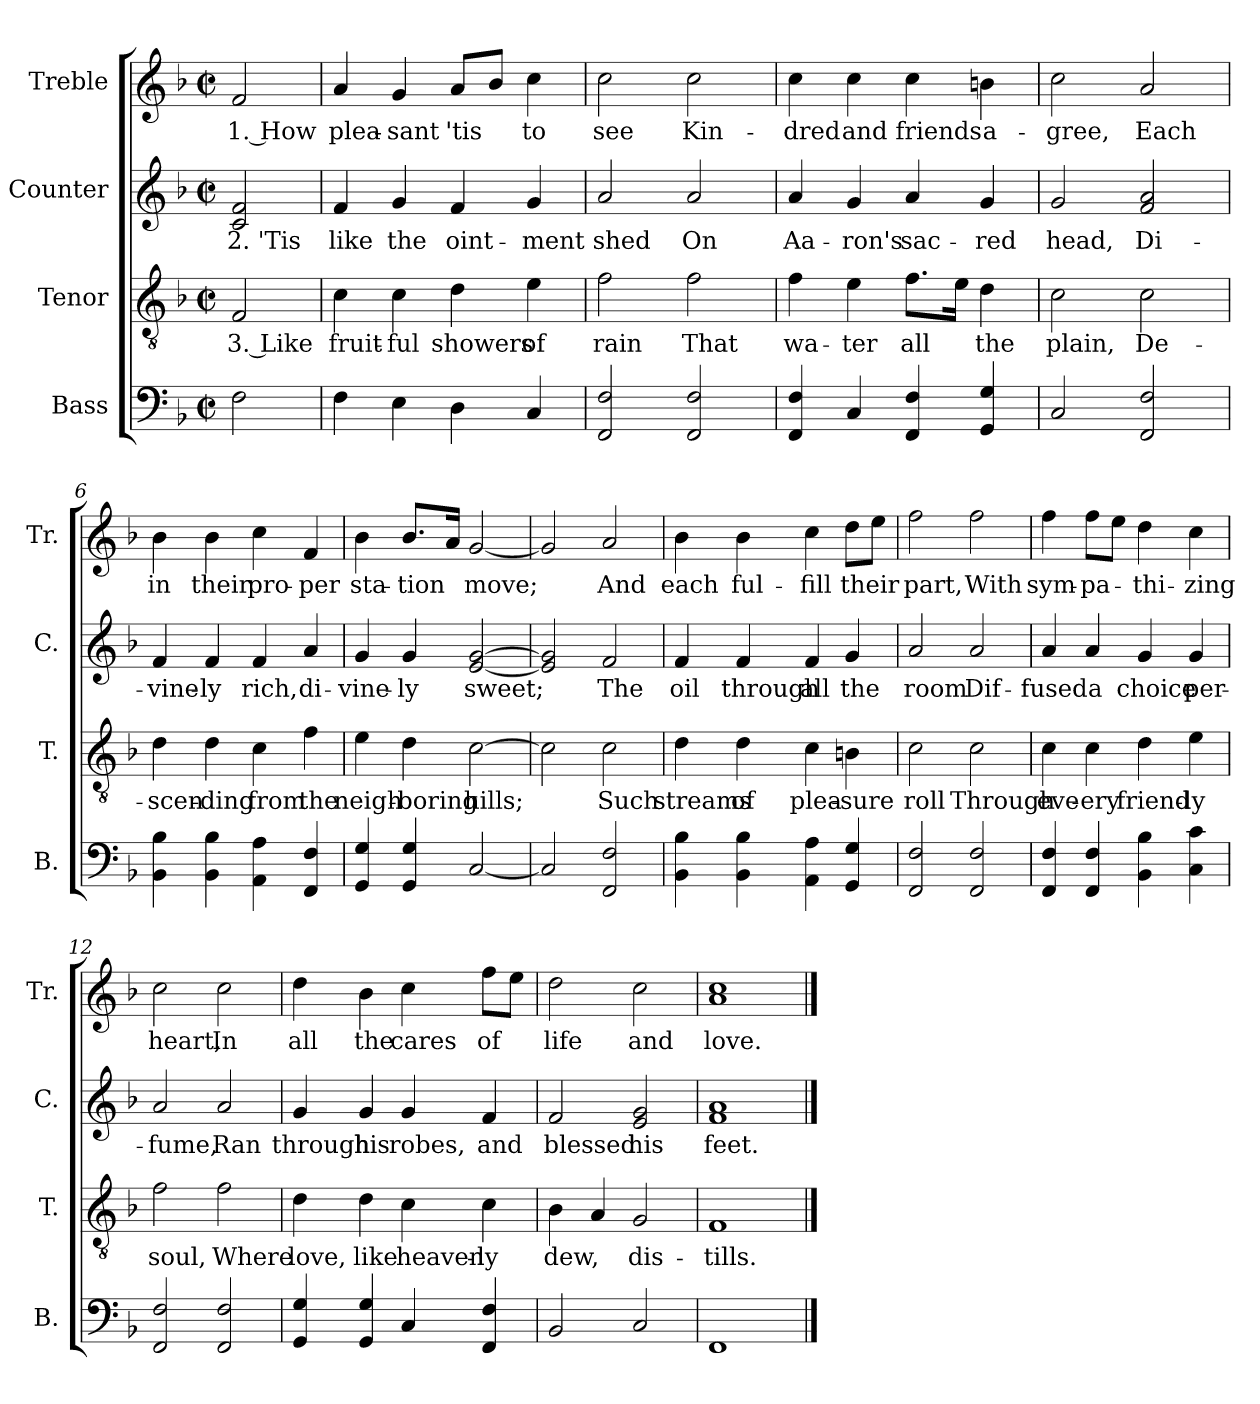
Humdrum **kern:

**kern	**kern	**text	**kern	**text	**kern	**text
*part4	*part3	*part3	*part2	*part2	*part1	*part1
*staff4	*staff3	*staff3	*staff2	*staff2	*staff1	*staff1
*I"Bass	*I"Tenor	*	*I"Counter	*	*I"Treble	*
*I'B.	*I'T.	*	*I'C.	*	*I'Tr.	*
*clefF4	*clefGv2	*	*clefG2	*	*clefG2	*
*k[b-]	*k[b-]	*	*k[b-]	*	*k[b-]	*
*M4/4	*M4/4	*	*M4/4	*	*M4/4	*
*met(c|)	*met(c|)	*	*met(c|)	*	*met(c|)	*
=1	=1	=1	=1	=1	=1	=1
2F\	2F/	3. Like	2c/ 2f/	2. 'Tis	2f/	1. How
=2	=2	=2	=2	=2	=2	=2
4F\	4c\	fruit-	4f/	like	4a/	plea-
4E\	4c\	-ful	4g/	the	4g/	-sant
4D\	4d\	showers	4f/	oint-	8a/L	'tis
.	.	.	.	.	8b-/J	.
4C/	4e\	of	4g/	-ment	4cc\	to
=3	=3	=3	=3	=3	=3	=3
2FF/ 2F/	2f\	rain	2a/	shed	2cc\	see
2FF/ 2F/	2f\	That	2a/	On	2cc\	Kin-
=4	=4	=4	=4	=4	=4	=4
4FF/ 4F/	4f\	wa-	4a/	Aa-	4cc\	-dred
4C/	4e\	-ter	4g/	-ron's	4cc\	and
4FF/ 4F/	8.f\L	all	4a/	sac-	4cc\	friends
.	16e\Jk	.	.	.	.	.
4GG/ 4G/	4d\	the	4g/	-red	4bn\	a-
=5	=5	=5	=5	=5	=5	=5
2C/	2c\	plain,	2g/	head,	2cc\	-gree,
2FF/ 2F/	2c\	De-	2f/ 2a/	Di-	2a/	Each
!!LO:LB:g=z
=6	=6	=6	=6	=6	=6	=6
4BB-\ 4B-\	4d\	-scen-	4f/	-vine-	4b-\	in
4BB-\ 4B-\	4d\	-ding	4f/	-ly	4b-\	their
4AA\ 4A\	4c\	from	4f/	rich,	4cc\	pro-
4FF/ 4F/	4f\	the	4a/	di-	4f/	-per
=7	=7	=7	=7	=7	=7	=7
4GG/ 4G/	4e\	neigh-	4g/	-vine-	4b-\	sta-
4GG/ 4G/	4d\	-boring	4g/	-ly	8.b-/L	-tion
.	.	.	.	.	16a/Jk	.
[2C/	[2c\	hills;	[2e/ [2g/	sweet;	[2g/	move;
=8	=8	=8	=8	=8	=8	=8
2C/]	2c\]	.	2e/] 2g/]	.	2g/]	.
2FF/ 2F/	2c\	Such	2f/	The	2a/	And
=9	=9	=9	=9	=9	=9	=9
4BB-\ 4B-\	4d\	streams	4f/	oil	4b-\	each
4BB-\ 4B-\	4d\	of	4f/	through	4b-\	ful-
4AA\ 4A\	4c\	plea-	4f/	all	4cc\	-fill
4GG/ 4G/	4Bn\	-sure	4g/	the	8dd\L	their
.	.	.	.	.	8ee\J	.
=10	=10	=10	=10	=10	=10	=10
2FF/ 2F/	2c\	roll	2a/	room	2ff\	part,
2FF/ 2F/	2c\	Through	2a/	Dif-	2ff\	With
!!LO:LB:g=z
=11	=11	=11	=11	=11	=11	=11
4FF/ 4F/	4c\	eve-	4a/	-fused	4ff\	sym-
4FF/ 4F/	4c\	-ery	4a/	a	8ff\L	-pa-
.	.	.	.	.	8ee\J	.
4BB-\ 4B-\	4d\	friend-	4g/	choice	4dd\	-thi-
4C\ 4c\	4e\	-ly	4g/	per-	4cc\	-zing
=12	=12	=12	=12	=12	=12	=12
2FF/ 2F/	2f\	soul,	2a/	-fume,	2cc\	heart,
2FF/ 2F/	2f\	Where	2a/	Ran	2cc\	In
=13	=13	=13	=13	=13	=13	=13
4GG/ 4G/	4d\	love,	4g/	through	4dd\	all
4GG/ 4G/	4d\	like	4g/	his	4b-\	the
4C/	4c\	heaven-	4g/	robes,	4cc\	cares
4FF/ 4F/	4c\	-ly	4f/	and	8ff\L	of
.	.	.	.	.	8ee\J	.
=14	=14	=14	=14	=14	=14	=14
2BB-/	4B-\	dew,	2f/	blessed	2dd\	life
.	4A/	.	.	.	.	.
2C/	2G/	dis-	2e/ 2g/	his	2cc\	and
=15	=15	=15	=15	=15	=15	=15
1FF	1F	-tills.	1f 1a	feet.	1a 1cc	love.
==	==	==	==	==	==	==
*-	*-	*-	*-	*-	*-	*-
